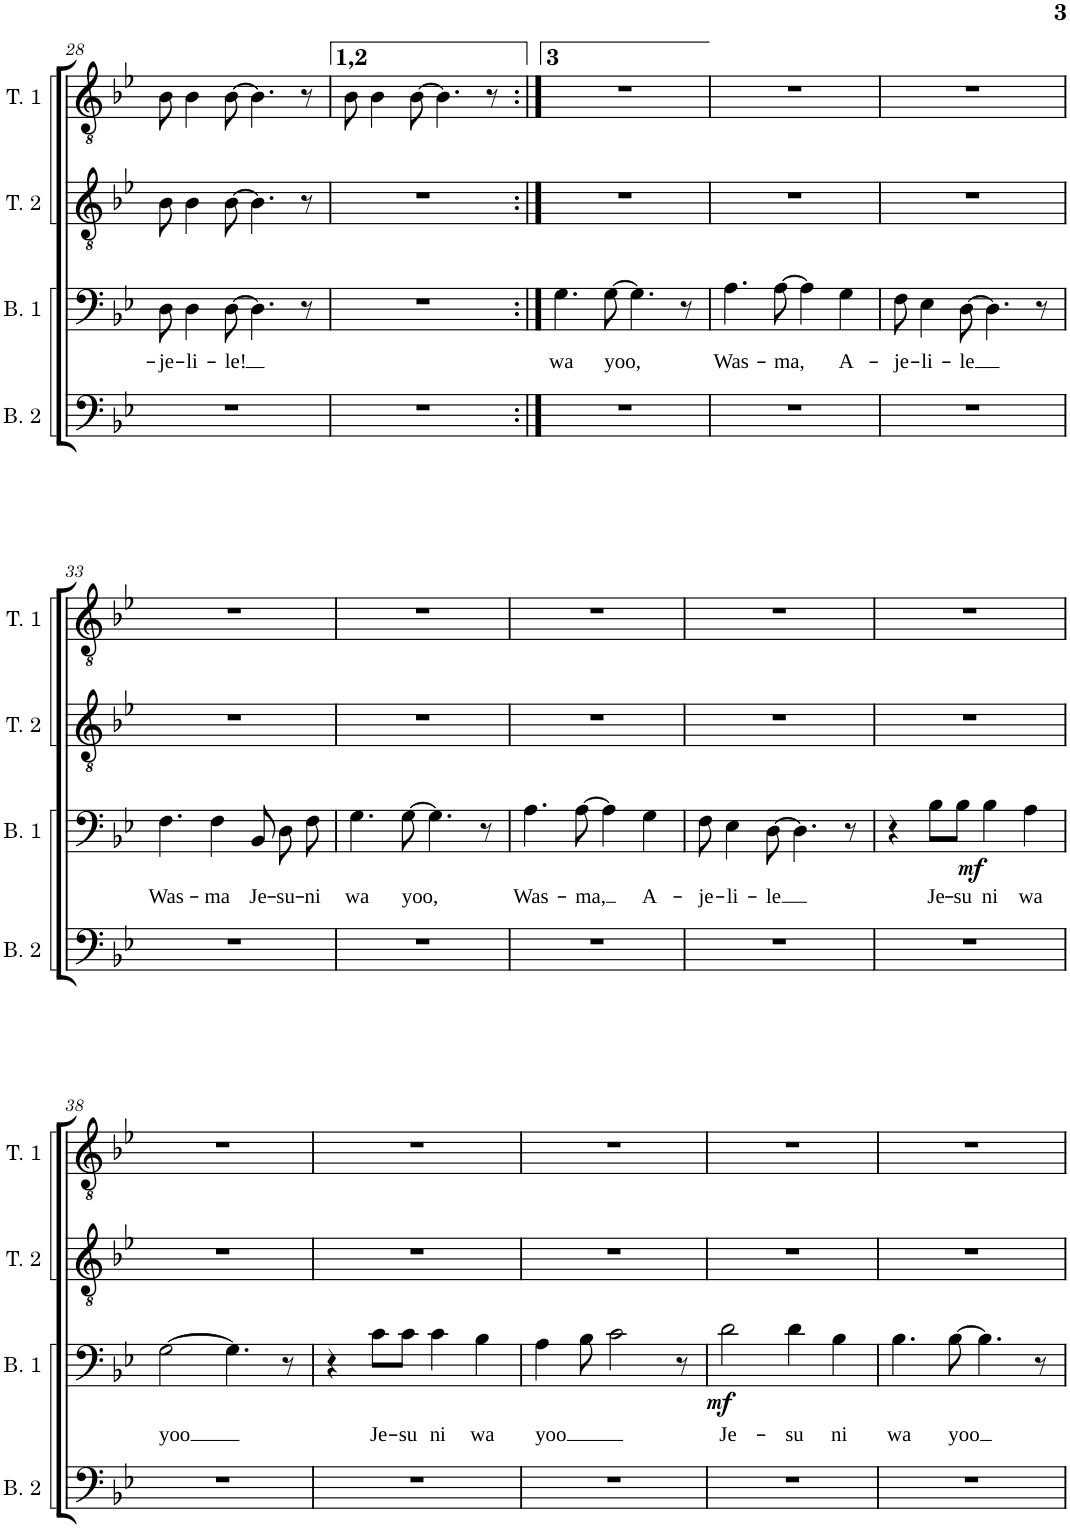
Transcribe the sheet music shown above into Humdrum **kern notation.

**kern	**kern	**text	**dynam	**kern	**kern
*part4	*part3	*part3	*part3	*part2	*part1
*staff4	*staff3	*staff3	*staff3	*staff2	*staff1
*I"Bass 2	*I"Bass 1	*	*	*I"Tenor 2	*I"Tenor 1
*I'B. 2	*I'B. 1	*	*	*I'T. 2	*I'T. 1
!!LO:PB:g=z
*clefF4	*clefF4	*	*	*clefGv2	*clefGv2
*k[b-e-]	*k[b-e-]	*	*	*k[b-e-]	*k[b-e-]
*M4/4	*M4/4	*	*	*M4/4	*M4/4
=28	=28	=28	=28	=28	=28
!	!	!LO:LY:b	!	!	!
1r	8D\	-je-	.	8B-\	8B-\
!	!	!LO:LY:b	!	!	!
.	4D\	-li-	.	4B-\	4B-\
!	!	!LO:LY:b	!	!	!
.	[8D\	-le!	.	[8B-\	[8B-\
.	4.D\]	.	.	4.B-\]	4.B-\]
.	8r	.	.	8r	8r
=29	=29	=29	=29	=29	=29
1r	1r	.	.	1r	8B-\
.	.	.	.	.	4B-\
.	.	.	.	.	[8B-\
.	.	.	.	.	4.B-\]
.	.	.	.	.	8r
=30:|!	=30:|!	=30:|!	=30:|!	=30:|!	=30:|!
!	!	!LO:LY:b	!	!	!
1r	4.G\	wa	.	1r	1r
!	!	!LO:LY:b	!	!	!
.	[8G\	yoo,	.	.	.
.	4.G\]	.	.	.	.
.	8r	.	.	.	.
=31	=31	=31	=31	=31	=31
!	!	!LO:LY:b	!	!	!
1r	4.A\	Was-	.	1r	1r
!	!	!LO:LY:b	!	!	!
.	[8A\	-ma,	.	.	.
.	4A\]	.	.	.	.
!	!	!LO:LY:b	!	!	!
.	4G\	A-	.	.	.
=32	=32	=32	=32	=32	=32
!	!	!LO:LY:b	!	!	!
1r	8F\	-je-	.	1r	1r
!	!	!LO:LY:b	!	!	!
.	4E-\	-li-	.	.	.
!	!	!LO:LY:b	!	!	!
.	[8D\	-le	.	.	.
.	4.D\]	.	.	.	.
.	8r	.	.	.	.
!!LO:LB:g=z
=33	=33	=33	=33	=33	=33
!	!	!LO:LY:b	!	!	!
1r	4.F\	Was-	.	1r	1r
!	!	!LO:LY:b	!	!	!
.	4F\	-ma	.	.	.
!	!	!LO:LY:b	!	!	!
.	8BB-/	-Je-	.	.	.
!	!	!LO:LY:b	!	!	!
.	8D\	-su-	.	.	.
!	!	!LO:LY:b	!	!	!
.	8F\	-ni	.	.	.
=34	=34	=34	=34	=34	=34
!	!	!LO:LY:b	!	!	!
1r	4.G\	wa	.	1r	1r
!	!	!LO:LY:b	!	!	!
.	[8G\	yoo,	.	.	.
.	4.G\]	.	.	.	.
.	8r	.	.	.	.
=35	=35	=35	=35	=35	=35
!	!	!LO:LY:b	!	!	!
1r	4.A\	Was-	.	1r	1r
!	!	!LO:LY:b	!	!	!
.	[8A\	-ma,	.	.	.
.	4A\]	.	.	.	.
!	!	!LO:LY:b	!	!	!
.	4G\	A-	.	.	.
=36	=36	=36	=36	=36	=36
!	!	!LO:LY:b	!	!	!
1r	8F\	-je-	.	1r	1r
!	!	!LO:LY:b	!	!	!
.	4E-\	-li-	.	.	.
!	!	!LO:LY:b	!	!	!
.	[8D\	-le	.	.	.
.	4.D\]	.	.	.	.
.	8r	.	.	.	.
=37	=37	=37	=37	=37	=37
1r	4r	.	.	1r	1r
!	!	!LO:LY:b	!LO:DY:b	!	!
.	8B-\L	Je-	mf	.	.
!	!	!LO:LY:b	!	!	!
.	8B-\J	-su	.	.	.
!	!	!LO:LY:b	!	!	!
.	4B-\	ni	.	.	.
!	!	!LO:LY:b	!	!	!
.	4A\	wa	.	.	.
!!LO:LB:g=z
=38	=38	=38	=38	=38	=38
!	!	!LO:LY:b	!	!	!
1r	[2G\	yoo	.	1r	1r
.	4.G\]	.	.	.	.
.	8r	.	.	.	.
=39	=39	=39	=39	=39	=39
1r	4r	.	.	1r	1r
!	!	!LO:LY:b	!	!	!
.	8c\L	Je-	.	.	.
!	!	!LO:LY:b	!	!	!
.	8c\J	-su	.	.	.
!	!	!LO:LY:b	!	!	!
.	4c\	ni	.	.	.
!	!	!LO:LY:b	!	!	!
.	4B-\	wa	.	.	.
=40	=40	=40	=40	=40	=40
!	!	!LO:LY:b	!	!	!
1r	4A\	yoo	.	1r	1r
.	8B-\	.	.	.	.
.	2c\	.	.	.	.
.	8r	.	.	.	.
=41	=41	=41	=41	=41	=41
!	!	!LO:LY:b	!LO:DY:b	!	!
1r	2d\	Je-	mf	1r	1r
!	!	!LO:LY:b	!	!	!
.	4d\	-su	.	.	.
!	!	!LO:LY:b	!	!	!
.	4B-\	ni	.	.	.
=42	=42	=42	=42	=42	=42
!	!	!LO:LY:b	!	!	!
1r	4.B-\	wa	.	1r	1r
!	!	!LO:LY:b	!	!	!
.	[8B-\	yoo	.	.	.
.	4.B-\]	.	.	.	.
.	8r	.	.	.	.
=	=	=	=	=	=
*-	*-	*-	*-	*-	*-
